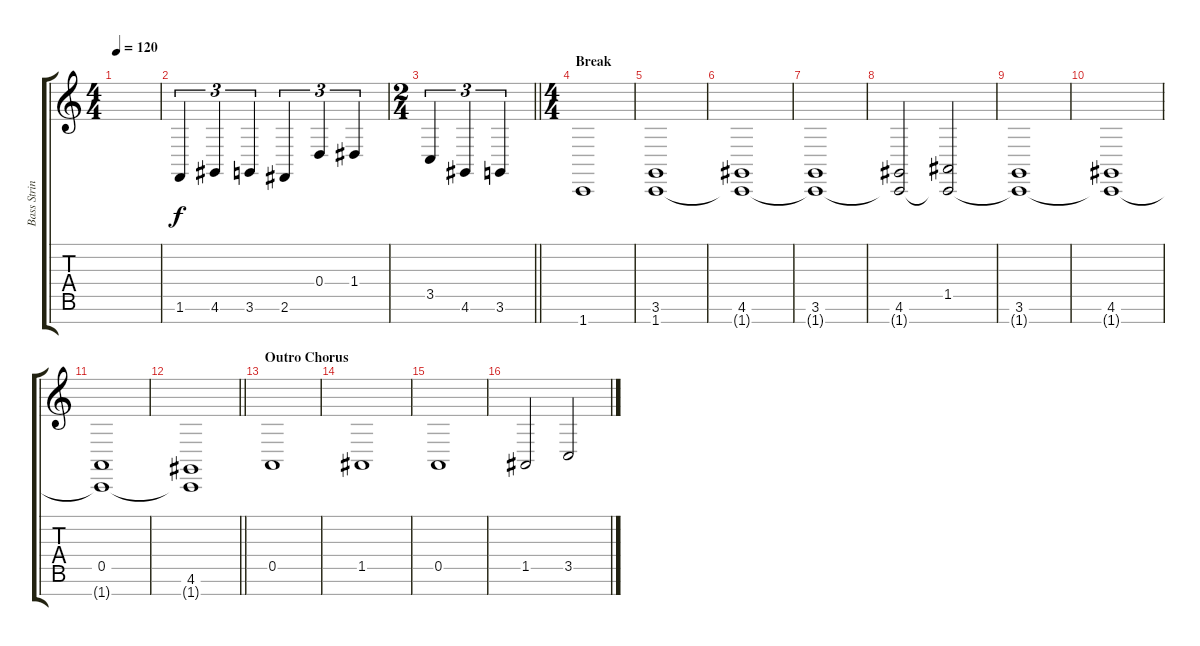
\track ("Bass Strings" "Bass Strin") {instrument stringensemble2}
\staff {score tabs}
\tuning (E4 B3 G3 D3 A2 E2 B1) {hide}
\ts (4 4)
\tempo 120
\clef g2
\ks c
|
1.6.4{tu (3 2) volume 14 instrument stringensemble1} 4.6.4{tu (3 2)} 3.6.4{tu (3 2)} 2.6.4{tu (3 2)} 0.4.4{tu (3 2)} 1.4.4{tu (3 2)} |
\ts (2 4)
\barLineRight lightlight
3.5.4{tu (3 2)} 4.6.4{tu (3 2)} 3.6.4{tu (3 2)} |
\ts (4 4)
\section ("" "Break")
1.7.1{volume 14 instrument stringensemble2} |
(3.6 1.7).1 |
(4.6 1.7{t}).1 |
(3.6 1.7{t}).1 |
(4.6 1.7{t}).2 (1.5 1.7{t}).2 |
(3.6 1.7{t}).1 |
(4.6 1.7{t}).1 |
(0.5 1.7{t}).1 |
\barLineRight lightlight
(4.6 1.7{t}).1 |
\section ("" "Outro Chorus")
0.5.1 |
1.5.1 |
0.5.1 |
1.5.2 3.5.2
